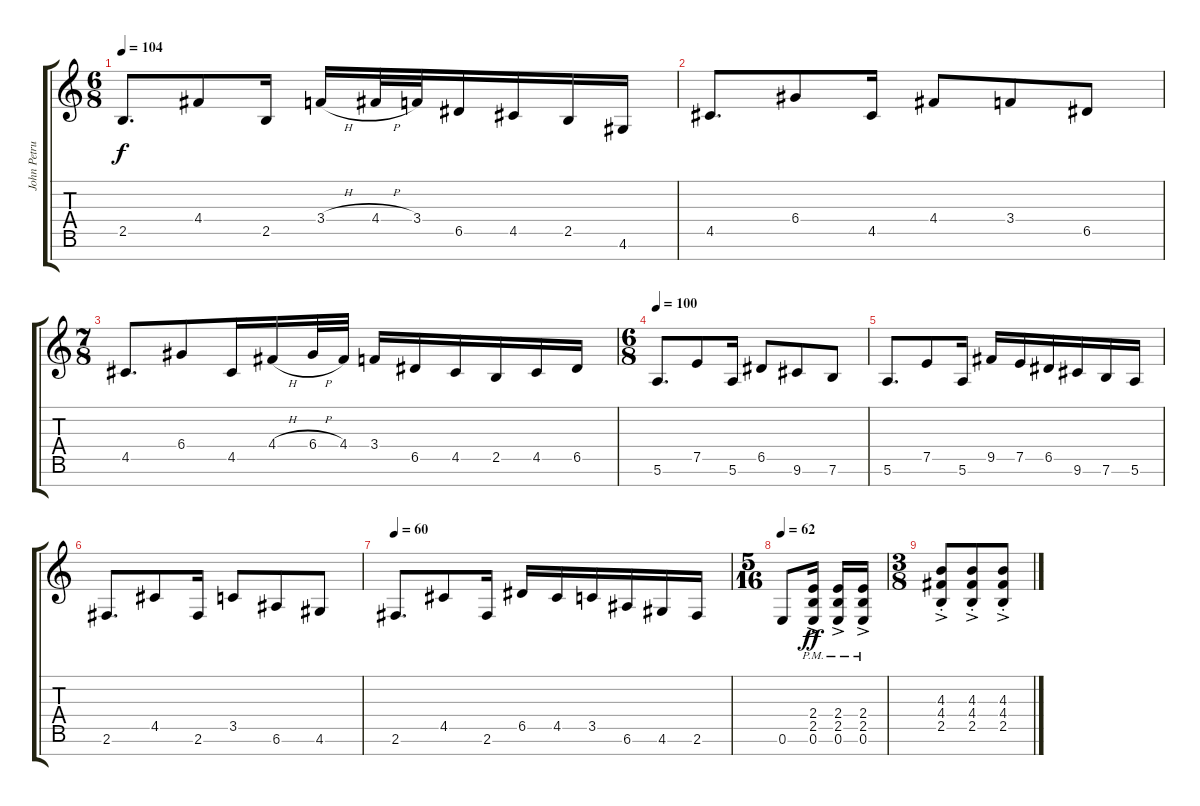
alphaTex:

\track ("John Petrucci Guitar 1 (main)" "John Petru") {instrument distortionguitar}
\staff {score tabs}
\tuning (E4 B3 G3 D3 A2 E2 B1) {hide}
\ts (6 8)
\tempo 104
\clef g2
\ks c
2.5.8{d dy f} 4.4.8 2.5.16 3.4{h}.16 4.4{h}.32 3.4.32 6.5.16 4.5.16 2.5.16 4.6.16 |
4.5.8{d} 6.4.8 4.5.16 4.4.8 3.4.8 6.5.8 |
\ts (7 8)
4.5.8{d} 6.4.8 4.5.16 4.4{h}.16 6.4{h}.32 4.4.32 3.4.16 6.5.16 4.5.16 2.5.16 4.5.16 6.5.16 |
\ts (6 8)
\tempo 100
5.6.8{d} 7.5.8 5.6.16 6.5.8 9.6.8 7.6.8 |
5.6.8{d} 7.5.8 5.6.16 9.5.16 7.5.16 6.5.16 9.6.16 7.6.16 5.6.16 |
2.6.8{d} 4.5.8 2.6.16 3.5.8 6.6.8 4.6.8 |
\tempo 60
2.6.8{d} 4.5.8 2.6.16 6.5.16 4.5.16 3.5.16 6.6.16 4.6.16 2.6.16 |
\ts (5 16)
\tempo 62
0.6.8 (2.4{ac pm} 2.5{ac pm} 0.6{ac pm}).16{dy ff} (2.4{ac pm} 2.5{ac pm} 0.6{ac pm}).16 (2.4{ac pm} 2.5{ac pm} 0.6{ac pm}).16 |
\ts (3 8)
(4.3{ac st} 4.4{ac st} 2.5{ac st}).8 (4.3{ac st} 4.4{ac st} 2.5{ac st}).8 (4.3{ac st} 4.4{ac st} 2.5{ac st}).8
